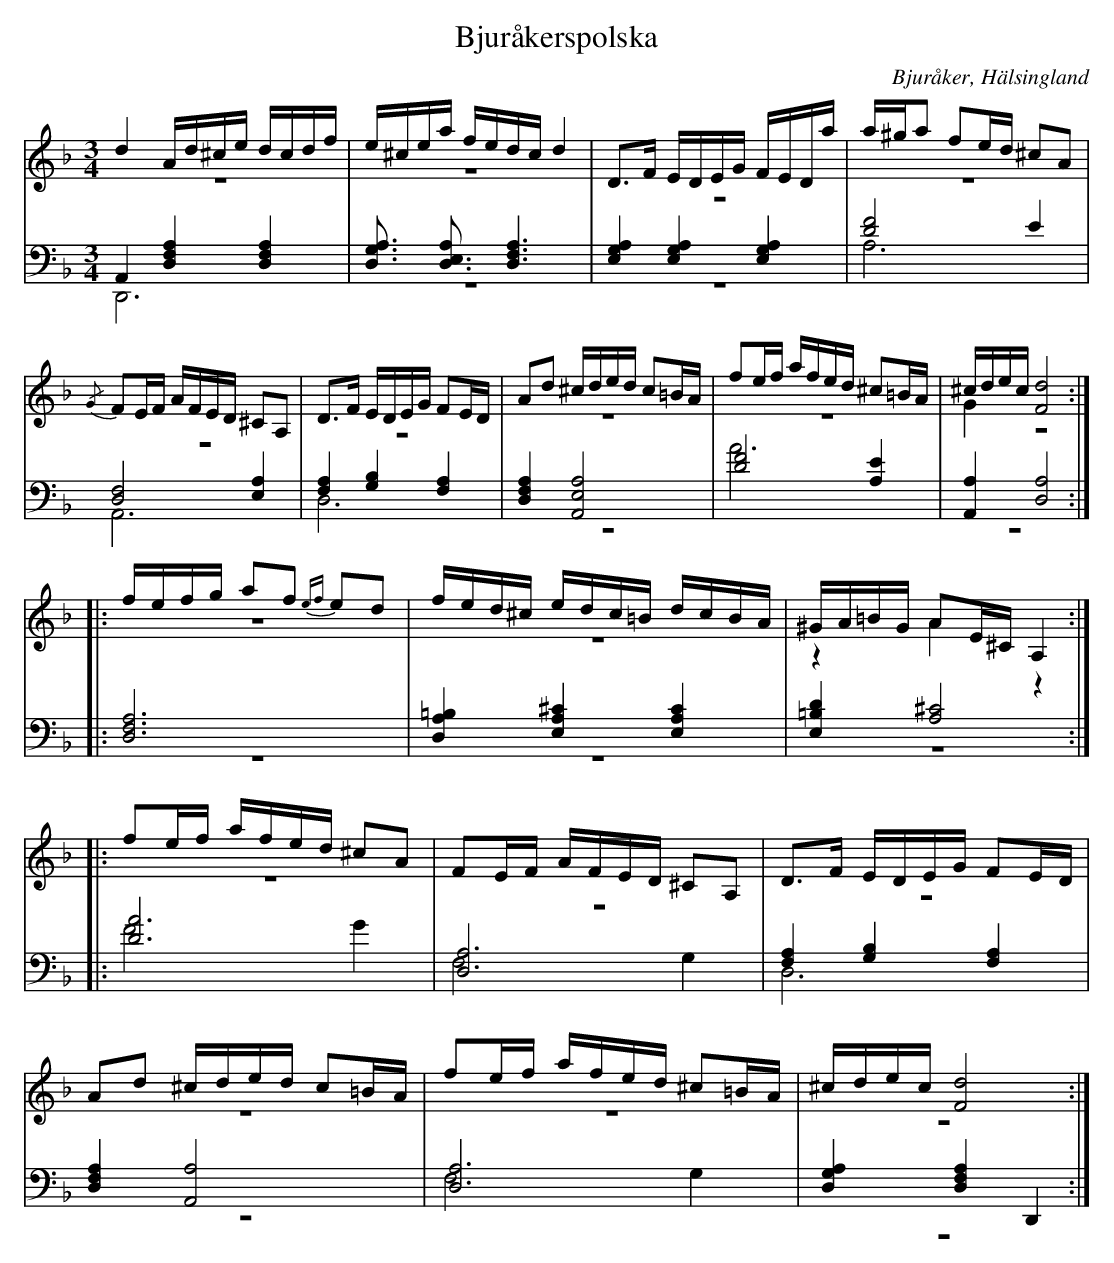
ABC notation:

X:1
T: Bjuråkerspolska
O: Bjuråker, Hälsingland
M: 3/4
L: 1/16
K: Dm
V:1
V:2 merge
V:3
V:4 merge
V:1
d4 Ad^ce dcdf |e^cea fedc d4|D2>F2 EDEG FEDa|a^ga2 f2ed ^c2A2|
{/G}F2EF AFED ^C2A,2|D2>F2 EDEG F2ED|A2d2 ^cded c2=BA|f2ef afed ^c2=BA|^cdec [F8d8]:|
|:fefg a2f2 {ef}e2d2 |fed^c edc=B dcBA|^GA=BG A2E^C A,4:|
|:f2ef afed ^c2A2|F2EF AFED ^C2A,2|D2>F2 EDEG F2ED|
A2d2 ^cded c2=BA|f2ef afed ^c2=BA|^cdec [F8d8]:|
V:2
z12|z12|z12|z12|
z12|z12|z12|z12|G4 z8:|
|:z12|z12|z4 A4 z4:|
|:z12|z12|z12|
z12|z12|z12:|
V:3 clef=bass
A,,4 [D,4F,4A,4] [D,4F,4A,4]|[D,3G,3A,3] [D,3E,3A,4] [D,6F,6A,6]|[E,4G,4A,4] [E,4G,4A,4] [E,4G,4A,4]|[D8F8] E4|
[D,8F,8] [E,4A,4]|[F,4A,4] [G,4B,4] [F,4A,4]|[D,4F,4A,4] [A,,8E,8A,8]|[D8F8] [A,4E4]|[A,,4A,4] [D,8A,8]:|
|:[D,12F,12A,12]|[D,4A,4=B,4] [E,4A,4^C4] [E,4A,4C4]|[E,4=B,4D4] [A,8^C8]:|
|:[D12A12]|[D,12A,12]|[F,4A,4] [G,4B,4] [F,4A,4]|
[D,4F,4A,4] [A,,8A,8]|[D,12A,12]|[D,4G,4A,4] [D,4F,4A,4] D,,4:|
V:4 clef=bass
D,,12|z12|z12|A,12|
A,,12|D,12|z12|A12|z12:|
|:z12|z12|z12:|
|:F8 G4|F,8 G,4|D,12|
z12|F,8 G,4|z12:|
